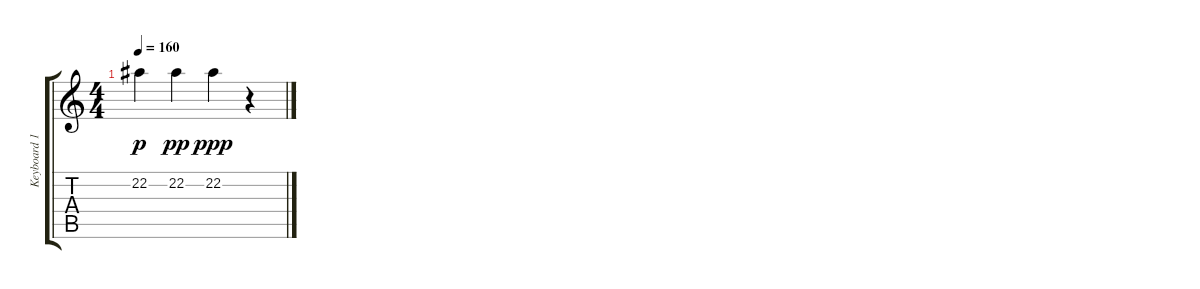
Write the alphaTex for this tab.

\track ("Keyboard 1" "Keyboard 1") {instrument stringensemble1}
\staff {score tabs}
\tuning (F4 C4 Ab3 Eb3 Bb2 F2) {hide}
\ts (4 4)
\section ("" "")
\tempo 160
\clef g2
\ks c
22.2.4{dy p} 22.2.4{dy pp} 22.2.4{dy ppp} r.4
